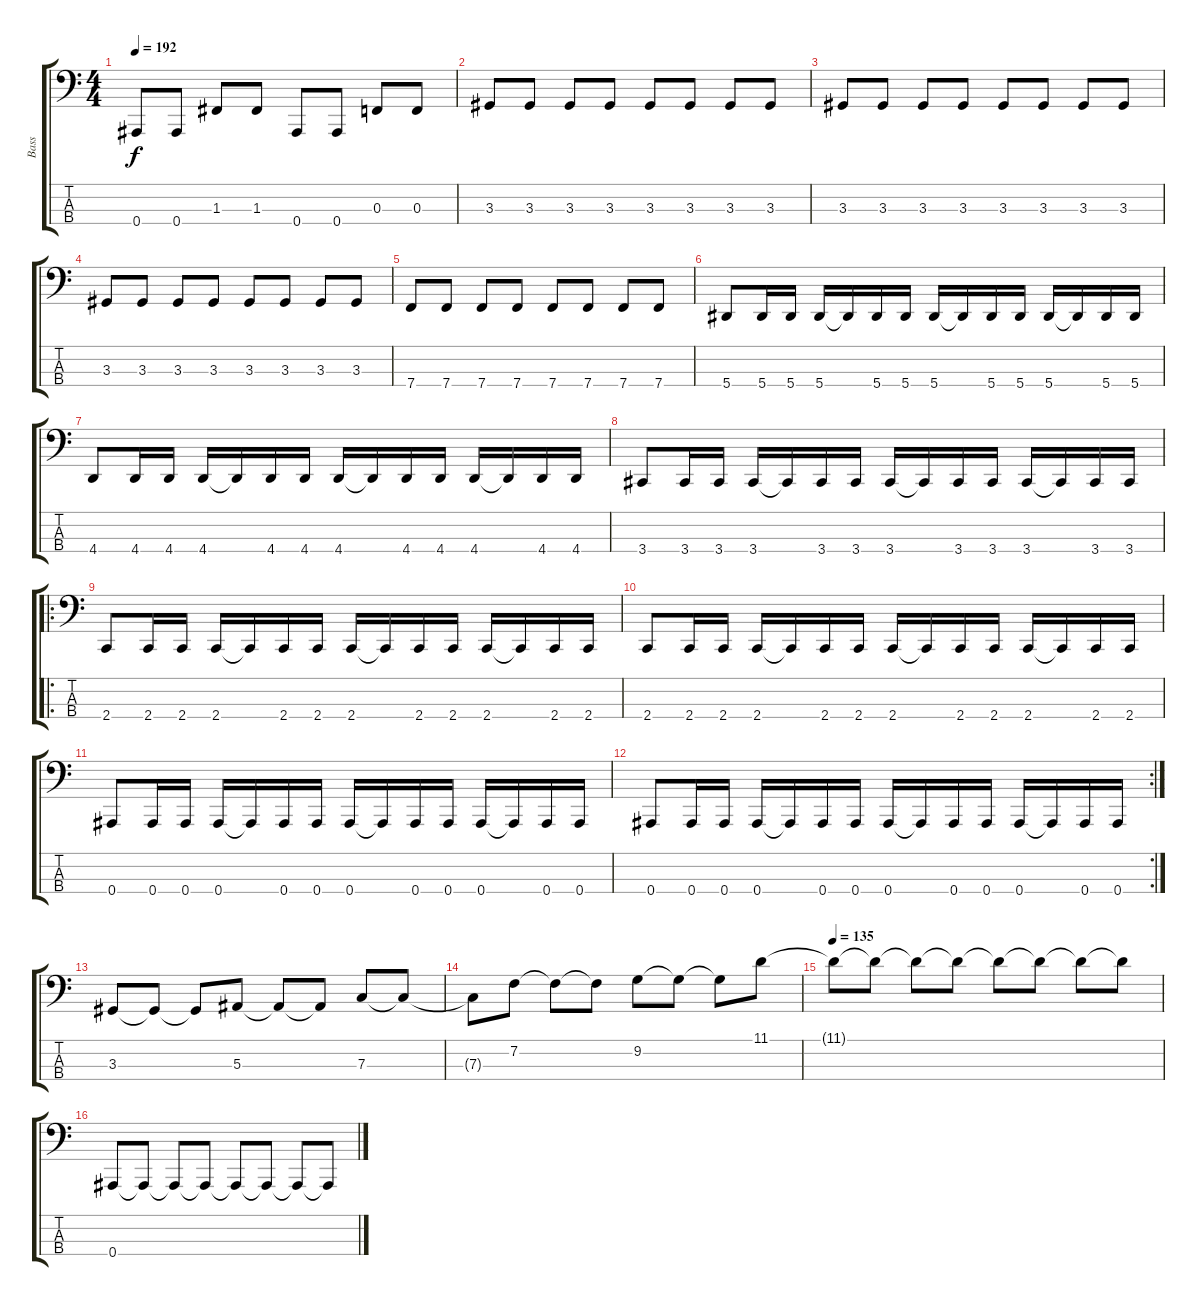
\track ("Bass" "Bass") {instrument electricbassfinger}
\staff {score tabs}
\tuning (Eb2 Bb1 F1 Bb0) {hide}
\ts (4 4)
\tempo 192
\clef f4
\ks c
0.4.8{dy f} 0.4.8 1.3.8 1.3.8 0.4.8 0.4.8 0.3.8 0.3.8 |
3.3.8 3.3.8 3.3.8 3.3.8 3.3.8 3.3.8 3.3.8 3.3.8 |
3.3.8 3.3.8 3.3.8 3.3.8 3.3.8 3.3.8 3.3.8 3.3.8 |
3.3.8 3.3.8 3.3.8 3.3.8 3.3.8 3.3.8 3.3.8 3.3.8 |
7.4.8 7.4.8 7.4.8 7.4.8 7.4.8 7.4.8 7.4.8 7.4.8 |
5.4.8 5.4.16 5.4.16 5.4.16 5.4{t}.16 5.4.16 5.4.16 5.4.16 5.4{t}.16 5.4.16 5.4.16 5.4.16 5.4{t}.16 5.4.16 5.4.16 |
4.4.8 4.4.16 4.4.16 4.4.16 4.4{t}.16 4.4.16 4.4.16 4.4.16 4.4{t}.16 4.4.16 4.4.16 4.4.16 4.4{t}.16 4.4.16 4.4.16 |
3.4.8 3.4.16 3.4.16 3.4.16 3.4{t}.16 3.4.16 3.4.16 3.4.16 3.4{t}.16 3.4.16 3.4.16 3.4.16 3.4{t}.16 3.4.16 3.4.16 |
\ro
2.4.8 2.4.16 2.4.16 2.4.16 2.4{t}.16 2.4.16 2.4.16 2.4.16 2.4{t}.16 2.4.16 2.4.16 2.4.16 2.4{t}.16 2.4.16 2.4.16 |
2.4.8 2.4.16 2.4.16 2.4.16 2.4{t}.16 2.4.16 2.4.16 2.4.16 2.4{t}.16 2.4.16 2.4.16 2.4.16 2.4{t}.16 2.4.16 2.4.16 |
0.4.8 0.4.16 0.4.16 0.4.16 0.4{t}.16 0.4.16 0.4.16 0.4.16 0.4{t}.16 0.4.16 0.4.16 0.4.16 0.4{t}.16 0.4.16 0.4.16 |
\rc 2
0.4.8 0.4.16 0.4.16 0.4.16 0.4{t}.16 0.4.16 0.4.16 0.4.16 0.4{t}.16 0.4.16 0.4.16 0.4.16 0.4{t}.16 0.4.16 0.4.16 |
3.3.8 3.3{t}.8 3.3{t}.8 5.3.8 5.3{t}.8 5.3{t}.8 7.3.8 7.3{t}.8 |
7.3{t}.8 7.2.8 7.2{t}.8 7.2{t}.8 9.2.8 9.2{t}.8 9.2{t}.8 11.1.8 |
\tempo 135
11.1{t}.8 11.1{t}.8 11.1{t}.8 11.1{t}.8 11.1{t}.8 11.1{t}.8 11.1{t}.8 11.1{t}.8 |
0.4.8 0.4{t}.8 0.4{t}.8 0.4{t}.8 0.4{t}.8 0.4{t}.8 0.4{t}.8 0.4{t}.8
